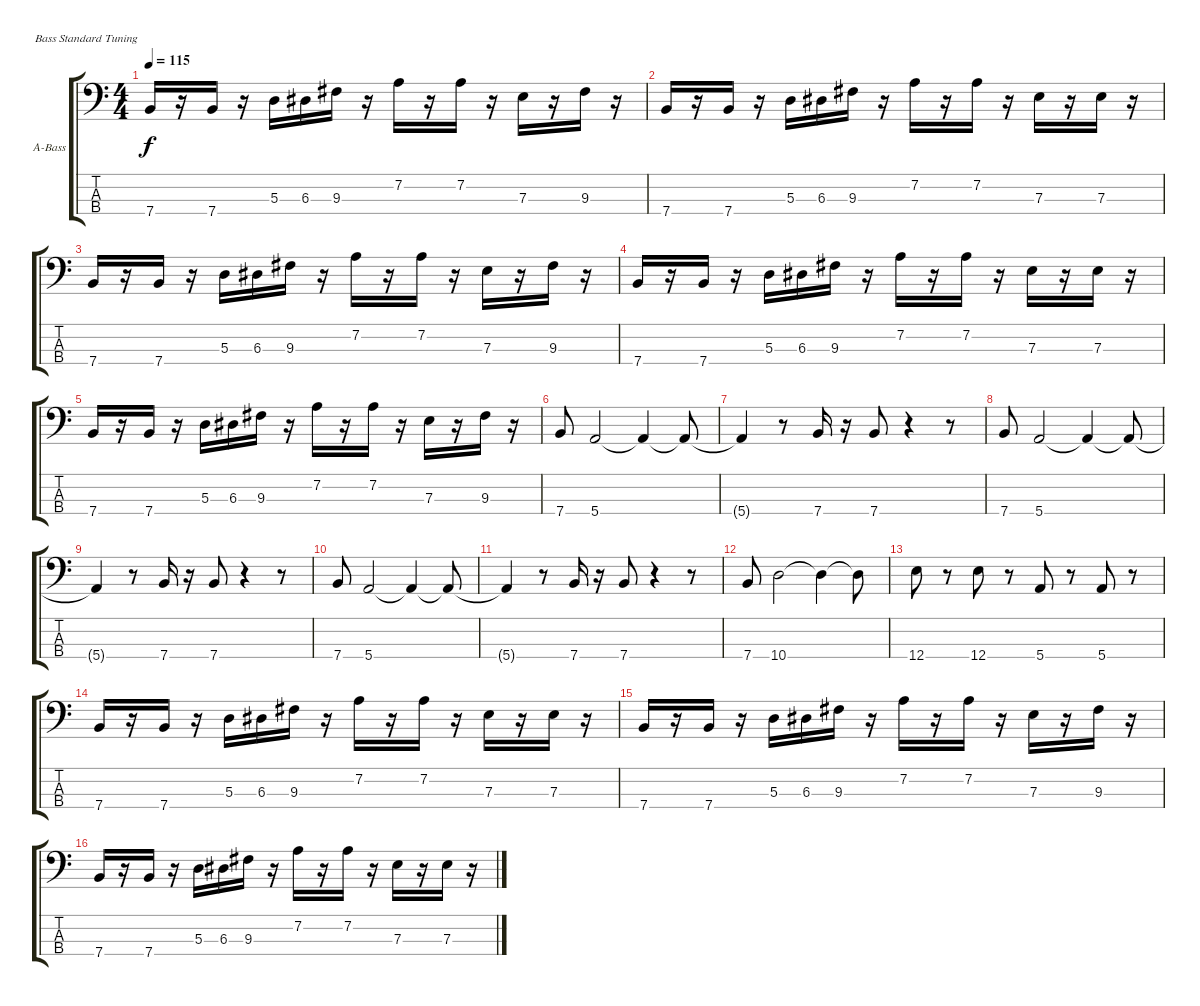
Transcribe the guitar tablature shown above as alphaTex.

\bracketExtendMode groupsimilarinstruments
\firstSystemTrackNameOrientation horizontal
\otherSystemsTrackNameOrientation horizontal
\track ("Тихий" "A-Bass") {instrument lead8bassandlead}
\staff {score tabs}
\tuning (G2 D2 A1 E1)
\displaytranspose 12
\ts (4 4)
\tempo 115
\clef f4
\ks c
7.4.16{dy f} r.16 7.4.16 r.16 5.3.16 6.3.16 9.3.16 r.16 7.2.16 r.16 7.2.16 r.16 7.3.16 r.16 9.3.16 r.16 |
7.4.16 r.16 7.4.16 r.16 5.3.16 6.3.16 9.3.16 r.16 7.2.16 r.16 7.2.16 r.16 7.3.16 r.16 7.3.16 r.16 |
7.4.16 r.16 7.4.16 r.16 5.3.16 6.3.16 9.3.16 r.16 7.2.16 r.16 7.2.16 r.16 7.3.16 r.16 9.3.16 r.16 |
7.4.16 r.16 7.4.16 r.16 5.3.16 6.3.16 9.3.16 r.16 7.2.16 r.16 7.2.16 r.16 7.3.16 r.16 7.3.16 r.16 |
7.4.16 r.16 7.4.16 r.16 5.3.16 6.3.16 9.3.16 r.16 7.2.16 r.16 7.2.16 r.16 7.3.16 r.16 9.3.16 r.16 |
7.4.8 5.4.2 5.4{t}.4 5.4{t}.8 |
5.4{t}.4 r.8 7.4.16 r.16 7.4.8 r.4 r.8 |
7.4.8 5.4.2 5.4{t}.4 5.4{t}.8 |
5.4{t}.4 r.8 7.4.16 r.16 7.4.8 r.4 r.8 |
7.4.8 5.4.2 5.4{t}.4 5.4{t}.8 |
5.4{t}.4 r.8 7.4.16 r.16 7.4.8 r.4 r.8 |
7.4.8 10.4.2 10.4{t}.4 10.4{t}.8 |
12.4.8 r.8 12.4.8 r.8 5.4.8 r.8 5.4.8 r.8 |
7.4.16 r.16 7.4.16 r.16 5.3.16 6.3.16 9.3.16 r.16 7.2.16 r.16 7.2.16 r.16 7.3.16 r.16 7.3.16 r.16 |
7.4.16 r.16 7.4.16 r.16 5.3.16 6.3.16 9.3.16 r.16 7.2.16 r.16 7.2.16 r.16 7.3.16 r.16 9.3.16 r.16 |
7.4.16 r.16 7.4.16 r.16 5.3.16 6.3.16 9.3.16 r.16 7.2.16 r.16 7.2.16 r.16 7.3.16 r.16 7.3.16 r.16
